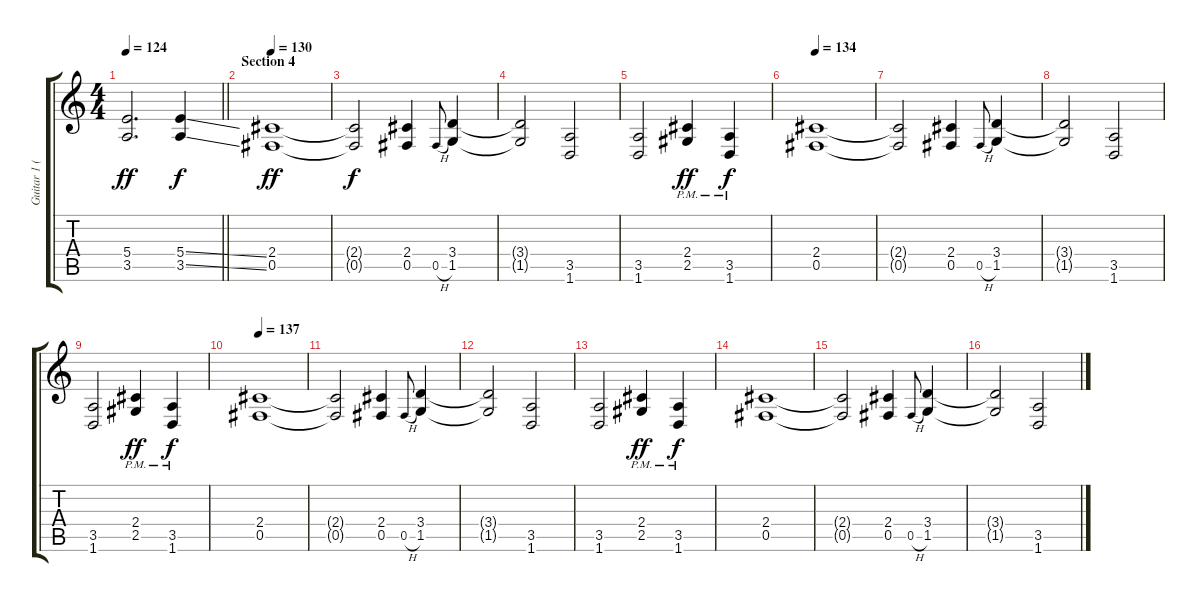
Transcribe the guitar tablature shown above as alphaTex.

\track ("Guitar 1 (Distortion)" "Guitar 1 (") {instrument distortionguitar}
\staff {score tabs}
\tuning (Db4 Ab3 E3 B2 Gb2 Db2) {hide}
\ts (4 4)
\tempo 124
\clef g2
\barLineRight lightlight
\ks c
(5.4 3.5).2{d dy ff} (5.4{ss} 3.5{ss}).4{dy f} |
\section ("" "Section 4")
\tempo 130
(2.4 0.5).1{dy ff} |
(2.4{t} 0.5{t}).2{dy f} (2.4 0.5).4 0.5{h}.8{gr onbeat} (3.4 1.5).4 |
(3.4{t} 1.5{t}).2 (3.5 1.6).2 |
(3.5 1.6).2 (2.4{pm} 2.5{pm}).4{dy ff} (3.5{pm} 1.6{pm}).4{dy f} |
\tempo 134
(2.4 0.5).1 |
(2.4{t} 0.5{t}).2 (2.4 0.5).4 0.5{h}.8{gr onbeat} (3.4 1.5).4 |
(3.4{t} 1.5{t}).2 (3.5 1.6).2 |
(3.5 1.6).2 (2.4{pm} 2.5{pm}).4{dy ff} (3.5{pm} 1.6{pm}).4{dy f} |
\tempo 137
(2.4 0.5).1 |
(2.4{t} 0.5{t}).2 (2.4 0.5).4 0.5{h}.8{gr onbeat} (3.4 1.5).4 |
(3.4{t} 1.5{t}).2 (3.5 1.6).2 |
(3.5 1.6).2 (2.4{pm} 2.5{pm}).4{dy ff} (3.5{pm} 1.6{pm}).4{dy f} |
(2.4 0.5).1 |
(2.4{t} 0.5{t}).2 (2.4 0.5).4 0.5{h}.8{gr onbeat} (3.4 1.5).4 |
(3.4{t} 1.5{t}).2 (3.5 1.6).2
